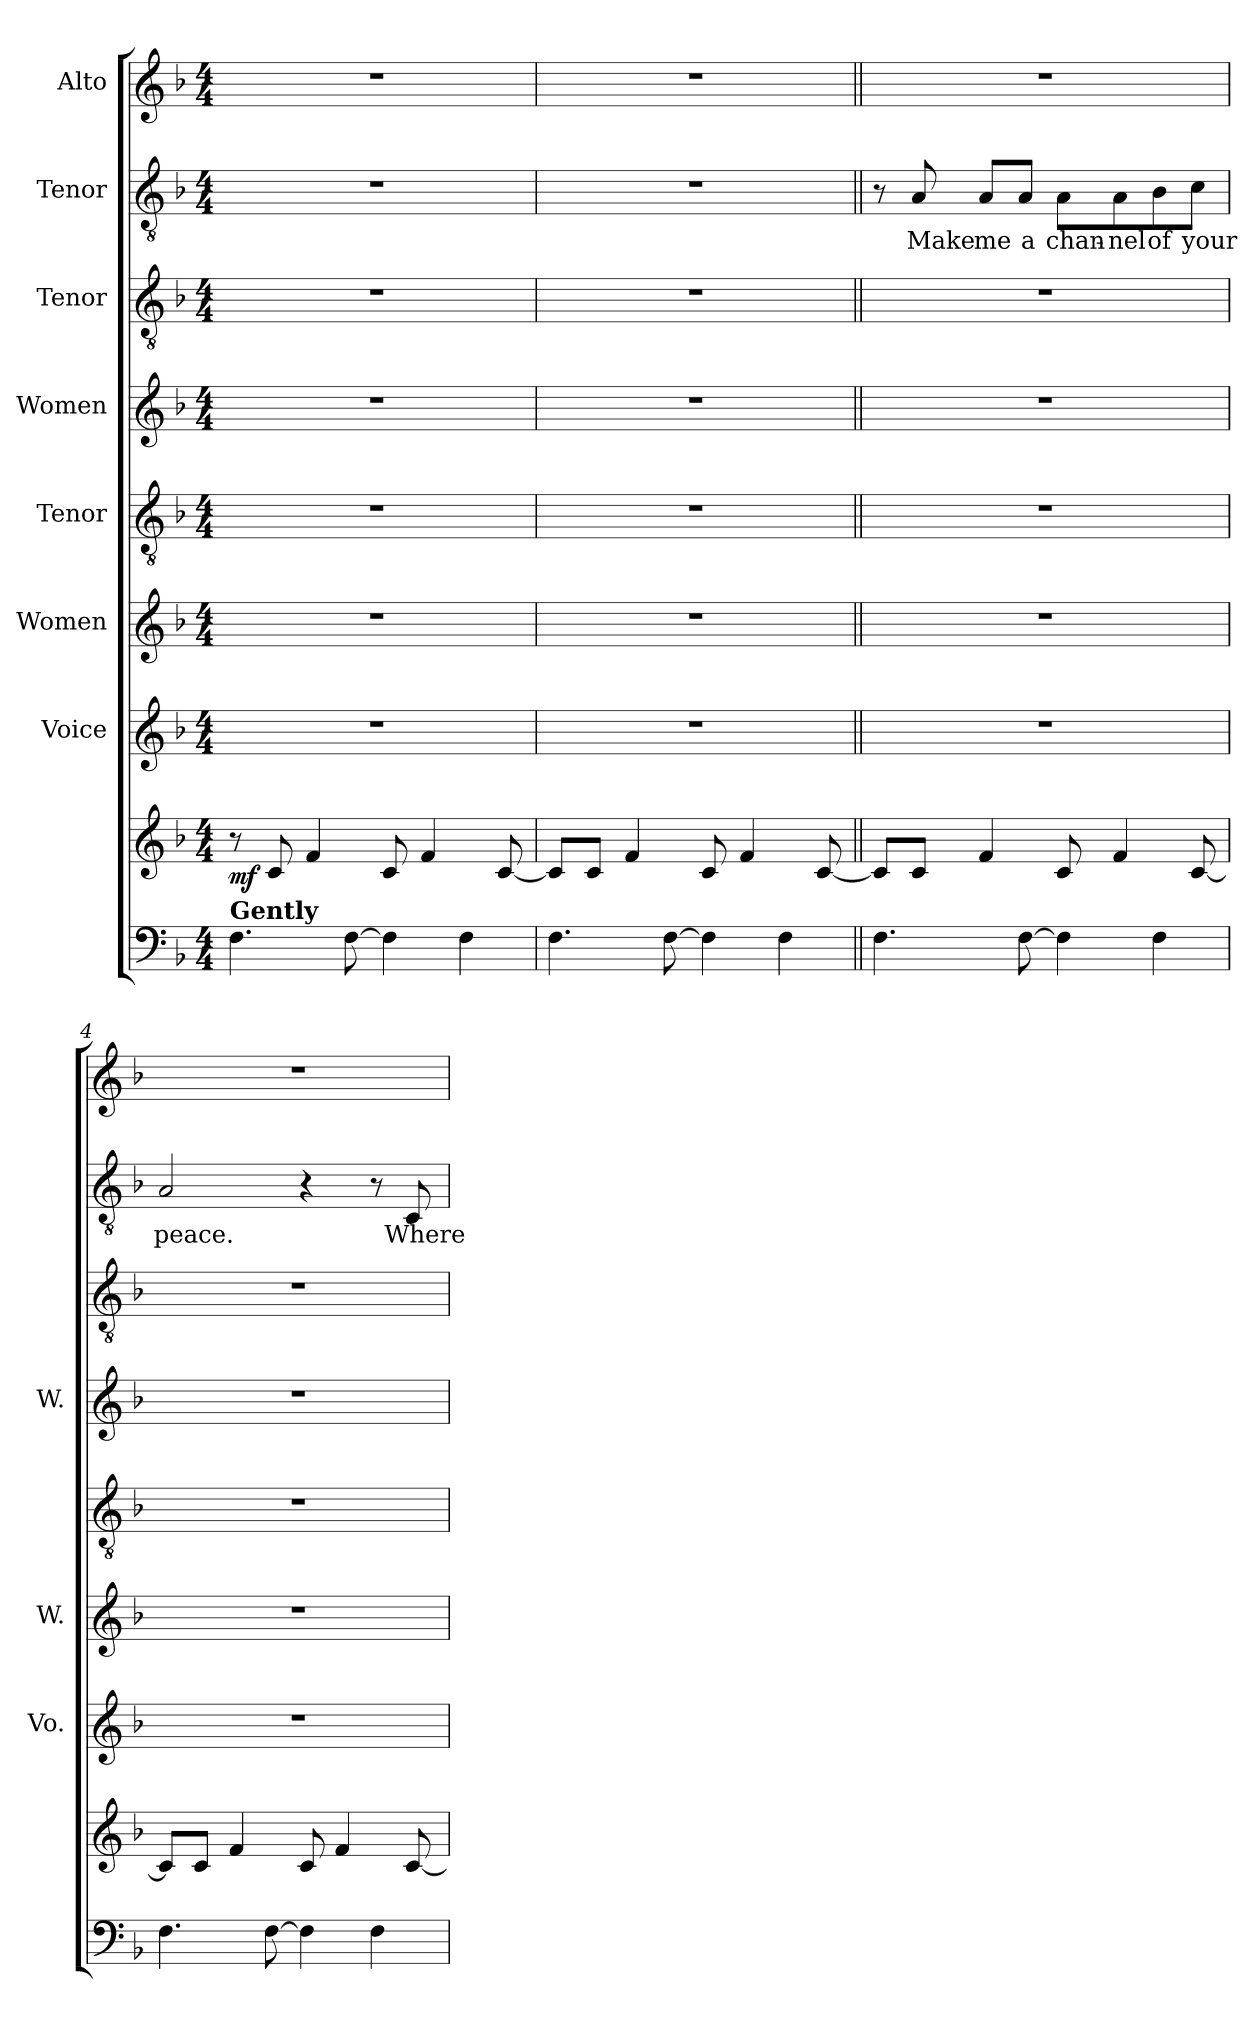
**kern	**kern	**dynam	**kern	**kern	**kern	**kern	**kern	**kern	**text	**kern	**dynam
*part8	*part8	*part8	*part7	*part6	*part5	*part4	*part3	*part2	*part2	*part1	*part1
*staff9	*staff8	*staff8/9	*staff7	*staff6	*staff5	*staff4	*staff3	*staff2	*staff2	*staff1	*staff1
*	*	*	*I"Voice	*I"Women	*I"Tenor	*I"Women	*I"Tenor	*I"Tenor	*	*I"Alto	*
*	*	*	*I'Vo.	*I'W.	*	*I'W.	*	*	*	*	*
*clefF4	*clefG2	*	*clefG2	*clefG2	*clefGv2	*clefG2	*clefGv2	*clefGv2	*	*clefG2	*
*k[b-]	*k[b-]	*	*k[b-]	*k[b-]	*k[b-]	*k[b-]	*k[b-]	*k[b-]	*	*k[b-]	*
*M4/4	*M4/4	*	*M4/4	*M4/4	*M4/4	*M4/4	*M4/4	*M4/4	*	*M4/4	*
=1	=1	=1	=1	=1	=1	=1	=1	=1	=1	=1	=1
!LO:TX:a:B:t=Gently	!	!	!	!	!	!	!	!	!	!	!
!	!	!LO:DY:b	!	!	!	!	!	!	!	!	!LO:DY:a
4.F\	8r	mf	1r	1r	1r	1r	1r	1r	.	1r	M.M. = 98
.	8c/	.	.	.	.	.	.	.	.	.	.
.	4f/	.	.	.	.	.	.	.	.	.	.
[8F\	.	.	.	.	.	.	.	.	.	.	.
4F\]	8c/	.	.	.	.	.	.	.	.	.	.
.	4f/	.	.	.	.	.	.	.	.	.	.
4F\	.	.	.	.	.	.	.	.	.	.	.
.	[8c/	.	.	.	.	.	.	.	.	.	.
=2	=2	=2	=2	=2	=2	=2	=2	=2	=2	=2	=2
4.F\	8c/L]	.	1r	1r	1r	1r	1r	1r	.	1r	.
.	8c/J	.	.	.	.	.	.	.	.	.	.
.	4f/	.	.	.	.	.	.	.	.	.	.
[8F\	.	.	.	.	.	.	.	.	.	.	.
4F\]	8c/	.	.	.	.	.	.	.	.	.	.
.	4f/	.	.	.	.	.	.	.	.	.	.
4F\	.	.	.	.	.	.	.	.	.	.	.
.	[8c/	.	.	.	.	.	.	.	.	.	.
=3||	=3||	=3||	=3||	=3||	=3||	=3||	=3||	=3||	=3||	=3||	=3||
4.F\	8c/L]	.	1r	1r	1r	1r	1r	8r	.	1r	.
.	8c/J	.	.	.	.	.	.	8A/	Make	.	.
.	4f/	.	.	.	.	.	.	8A/L	me	.	.
[8F\	.	.	.	.	.	.	.	8A/J	a	.	.
4F\]	8c/	.	.	.	.	.	.	8A\L	chan-	.	.
.	4f/	.	.	.	.	.	.	8A\	-nel	.	.
4F\	.	.	.	.	.	.	.	8B-\	of	.	.
.	[8c/	.	.	.	.	.	.	8c\J	your	.	.
!!LO:PB:g=z
=4	=4	=4	=4	=4	=4	=4	=4	=4	=4	=4	=4
4.F\	8c/L]	.	1r	1r	1r	1r	1r	2A/	peace.	1r	.
.	8c/J	.	.	.	.	.	.	.	.	.	.
.	4f/	.	.	.	.	.	.	.	.	.	.
[8F\	.	.	.	.	.	.	.	.	.	.	.
4F\]	8c/	.	.	.	.	.	.	4r	.	.	.
.	4f/	.	.	.	.	.	.	.	.	.	.
4F\	.	.	.	.	.	.	.	8r	.	.	.
.	[8c/	.	.	.	.	.	.	8C/	Where	.	.
=	=	=	=	=	=	=	=	=	=	=	=
*-	*-	*-	*-	*-	*-	*-	*-	*-	*-	*-	*-
